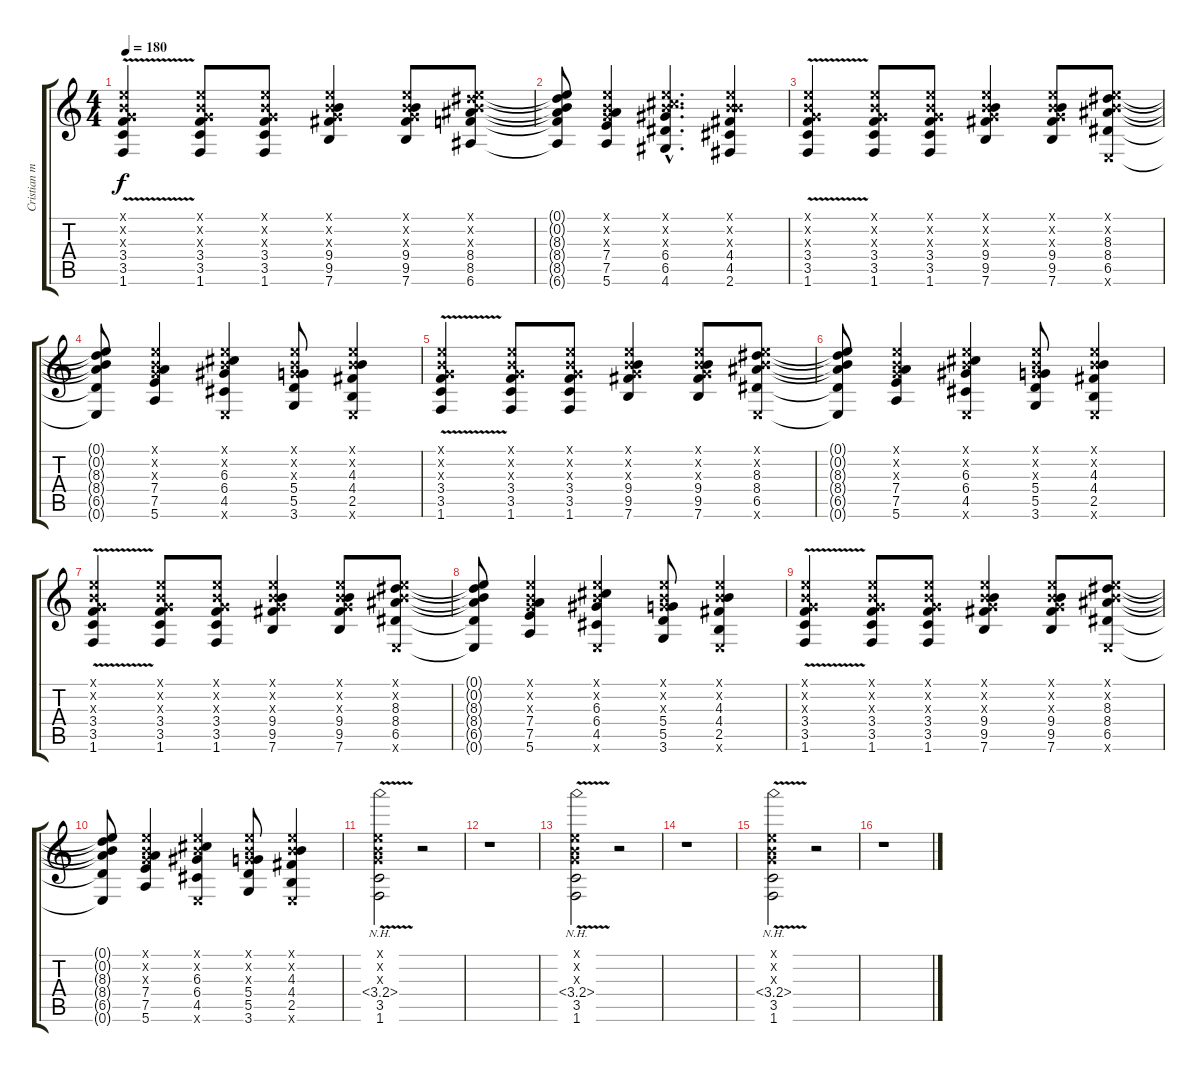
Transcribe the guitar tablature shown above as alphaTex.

\track ("Cristian mi cuñao :P" "Cristian m") {instrument distortionguitar}
\staff {score tabs}
\tuning (E4 B3 G3 D3 A2 E2) {hide}
\ts (4 4)
\tempo 180
\clef g2
\ks c
(0.1{x} 0.2{x} 0.3{x} 3.4{v} 3.5 1.6).4{dy f} (0.1{x} 0.2{x} 0.3{x} 3.4 3.5 1.6).8 (0.1{x} 0.2{x} 0.3{x} 3.4 3.5 1.6).8 (0.1{x} 0.2{x} 0.3{x} 9.4 9.5 7.6).4 (0.1{x} 0.2{x} 0.3{x} 9.4 9.5 7.6).8 (0.1{x} 0.2{x} 8.3{x} 8.4 8.5 6.6).8 |
(0.1{t} 0.2{t} 8.3{t} 8.4{t} 8.5{t} 6.6{t}).8 (0.1{x} 0.2{x} 0.3{x} 7.4 7.5 5.6).4 (0.1{hac x} 0.2{hac x} 6.3{hac x} 6.4{hac} 6.5{hac} 4.6{hac}).4{d} (0.1{x} 0.2{x} 4.3{x} 4.4 4.5 2.6).4 |
(0.1{x} 0.2{x} 0.3{x} 3.4{v} 3.5 1.6).4 (0.1{x} 0.2{x} 0.3{x} 3.4 3.5 1.6).8 (0.1{x} 0.2{x} 0.3{x} 3.4 3.5 1.6).8 (0.1{x} 0.2{x} 0.3{x} 9.4 9.5 7.6).4 (0.1{x} 0.2{x} 0.3{x} 9.4 9.5 7.6).8 (0.1{x} 0.2{x} 8.3 8.4 6.5 0.6{x}).8 |
(0.1{t} 0.2{t} 8.3{t} 8.4{t} 6.5{t} 0.6{t}).8 (0.1{x} 0.2{x} 0.3{x} 7.4 7.5 5.6).4 (0.1{x} 0.2{x} 6.3 6.4 4.5 0.6{x}).4 (0.1{x} 0.2{x} 0.3{x} 5.4 5.5 3.6).8 (0.1{x} 0.2{x} 4.3 4.4 2.5 0.6{x}).4 |
(0.1{x} 0.2{x} 0.3{x} 3.4{v} 3.5 1.6).4 (0.1{x} 0.2{x} 0.3{x} 3.4 3.5 1.6).8 (0.1{x} 0.2{x} 0.3{x} 3.4 3.5 1.6).8 (0.1{x} 0.2{x} 0.3{x} 9.4 9.5 7.6).4 (0.1{x} 0.2{x} 0.3{x} 9.4 9.5 7.6).8 (0.1{x} 0.2{x} 8.3 8.4 6.5 0.6{x}).8 |
(0.1{t} 0.2{t} 8.3{t} 8.4{t} 6.5{t} 0.6{t}).8 (0.1{x} 0.2{x} 0.3{x} 7.4 7.5 5.6).4 (0.1{x} 0.2{x} 6.3 6.4 4.5 0.6{x}).4 (0.1{x} 0.2{x} 0.3{x} 5.4 5.5 3.6).8 (0.1{x} 0.2{x} 4.3 4.4 2.5 0.6{x}).4 |
(0.1{x} 0.2{x} 0.3{x} 3.4{v} 3.5 1.6).4 (0.1{x} 0.2{x} 0.3{x} 3.4 3.5 1.6).8 (0.1{x} 0.2{x} 0.3{x} 3.4 3.5 1.6).8 (0.1{x} 0.2{x} 0.3{x} 9.4 9.5 7.6).4 (0.1{x} 0.2{x} 0.3{x} 9.4 9.5 7.6).8 (0.1{x} 0.2{x} 8.3 8.4 6.5 0.6{x}).8 |
(0.1{t} 0.2{t} 8.3{t} 8.4{t} 6.5{t} 0.6{t}).8 (0.1{x} 0.2{x} 0.3{x} 7.4 7.5 5.6).4 (0.1{x} 0.2{x} 6.3 6.4 4.5 0.6{x}).4 (0.1{x} 0.2{x} 0.3{x} 5.4 5.5 3.6).8 (0.1{x} 0.2{x} 4.3 4.4 2.5 0.6{x}).4 |
(0.1{x} 0.2{x} 0.3{x} 3.4{v} 3.5 1.6).4 (0.1{x} 0.2{x} 0.3{x} 3.4 3.5 1.6).8 (0.1{x} 0.2{x} 0.3{x} 3.4 3.5 1.6).8 (0.1{x} 0.2{x} 0.3{x} 9.4 9.5 7.6).4 (0.1{x} 0.2{x} 0.3{x} 9.4 9.5 7.6).8 (0.1{x} 0.2{x} 8.3 8.4 6.5 0.6{x}).8 |
(0.1{t} 0.2{t} 8.3{t} 8.4{t} 6.5{t} 0.6{t}).8 (0.1{x} 0.2{x} 0.3{x} 7.4 7.5 5.6).4 (0.1{x} 0.2{x} 6.3 6.4 4.5 0.6{x}).4 (0.1{x} 0.2{x} 0.3{x} 5.4 5.5 3.6).8 (0.1{x} 0.2{x} 4.3 4.4 2.5 0.6{x}).4 |
(0.1{x} 0.2{x} 0.3{x} 3.4{nh v} 3.5{v} 1.6{v}).2 r.2 |
r.1 |
(0.1{x} 0.2{x} 0.3{x} 3.4{nh v} 3.5{v} 1.6{v}).2 r.2 |
r.1 |
(0.1{x} 0.2{x} 0.3{x} 3.4{nh v} 3.5{v} 1.6{v}).2 r.2 |
r.1
